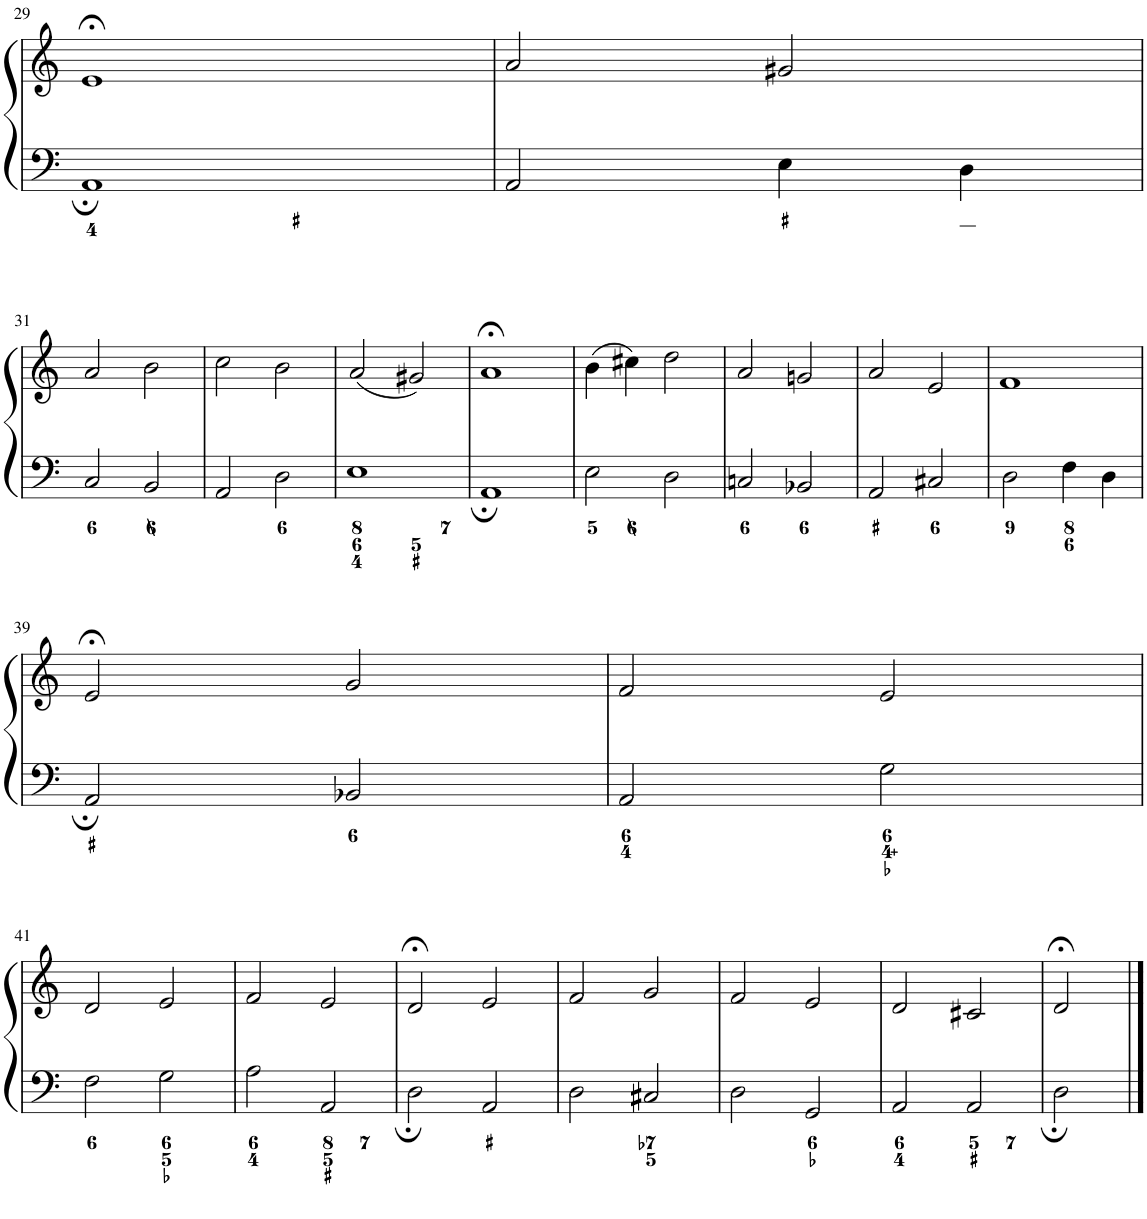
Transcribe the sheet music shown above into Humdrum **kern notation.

**kern	**kern
*part1	*part1
*staff2	*staff1
*I"Piano	*
*I'Pno.	*
!!LO:PB:g=z
*clefF4	*clefG2
*k[]	*k[]
*M4/4	*M4/4
*met(c)	*met(c)
=29	=29
1AA	1e;<
=30	=30
2AA/	2a/
4E\	2g#X/
4D\	.
!!LO:LB:g=z
=31	=31
2C/	2a/
2BB/	2b\
=32	=32
2AA/	2cc\
2D\	2b\
=33	=33
1E	(2a/
.	2g#X/)
=34	=34
1AA	1a;<
=35	=35
2E\	(4b\
.	4cc#X\)
2D\	2dd\
=36	=36
2Cn/	2a/
2BB-X/	2gn/
=37	=37
2AA/	2a/
2C#X/	2e/
=38	=38
2D\	1f
4F\	.
4D\	.
!!LO:LB:g=z
=39	=39
2AA/	2e;</
2BB-X/	2g/
=40	=40
2AA/	2f/
2G\	2e/
!!LO:LB:g=z
=41	=41
2F\	2d/
2G\	2e/
=42	=42
2A\	2f/
2AA/	2e/
=43	=43
2D\	2d;</
2AA/	2e/
=44	=44
2D\	2f/
2C#X/	2g/
=45	=45
2D\	2f/
2GG/	2e/
=46	=46
2AA/	2d/
2AA/	2c#X/
=47	=47
2D\	2d;</
==	==
*-	*-
